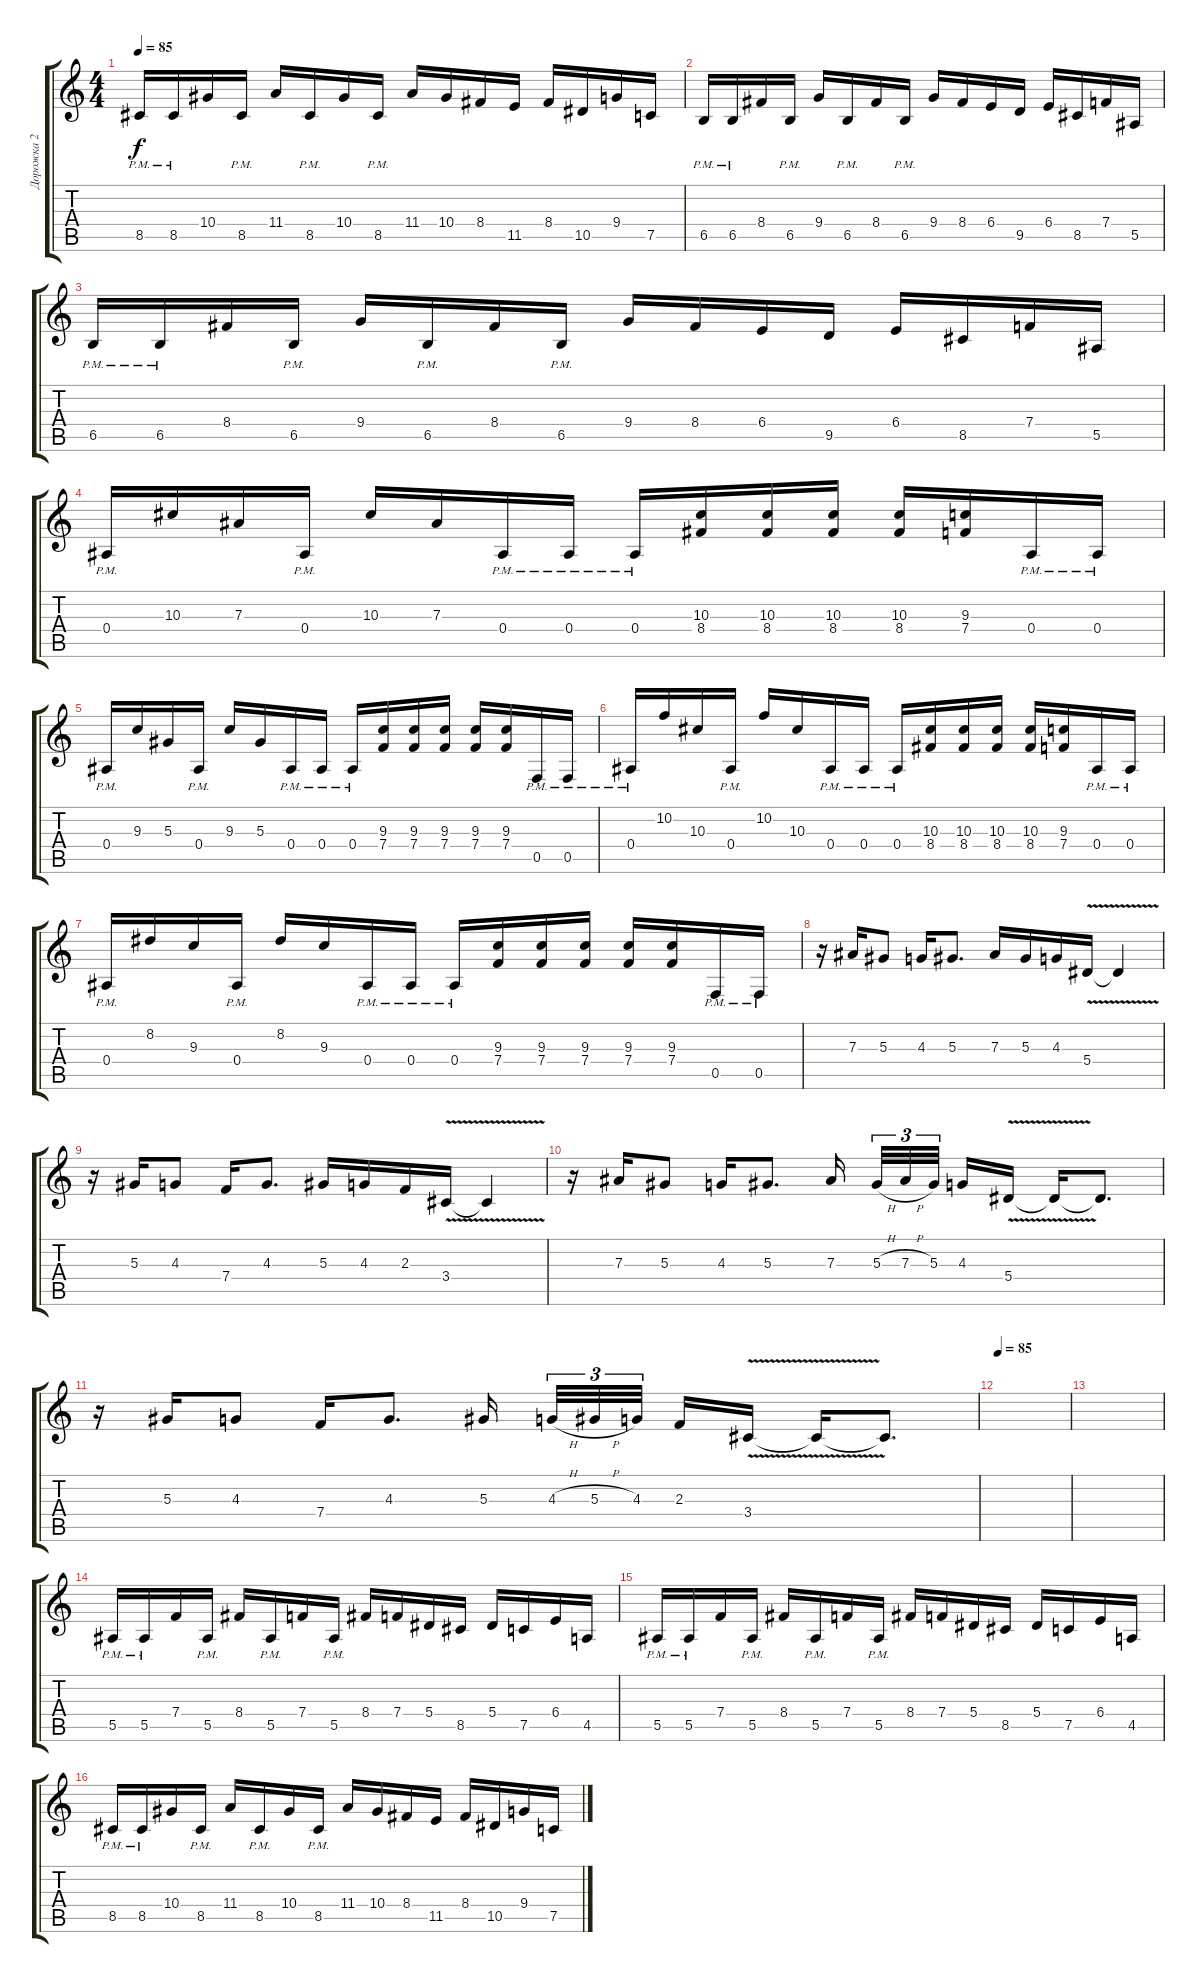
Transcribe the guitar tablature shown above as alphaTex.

\track ("Дорожка 2" "Дорожка 2") {instrument overdrivenguitar}
\staff {score tabs}
\tuning (C4 G3 Eb3 Bb2 F2 C2) {hide}
\ts (4 4)
\tempo 85
\clef g2
\ks c
8.5{pm}.16{dy f} 8.5{pm}.16 10.4.16 8.5{pm}.16 11.4.16 8.5{pm}.16 10.4.16 8.5{pm}.16 11.4.16 10.4.16 8.4.16 11.5.16 8.4.16 10.5.16 9.4.16 7.5.16 |
6.5{pm}.16 6.5{pm}.16 8.4.16 6.5{pm}.16 9.4.16 6.5{pm}.16 8.4.16 6.5{pm}.16 9.4.16 8.4.16 6.4.16 9.5.16 6.4.16 8.5.16 7.4.16 5.5.16 |
6.5{pm}.16 6.5{pm}.16 8.4.16 6.5{pm}.16 9.4.16 6.5{pm}.16 8.4.16 6.5{pm}.16 9.4.16 8.4.16 6.4.16 9.5.16 6.4.16 8.5.16 7.4.16 5.5.16 |
0.4{pm}.16 10.3.16 7.3.16 0.4{pm}.16 10.3.16 7.3.16 0.4{pm}.16 0.4{pm}.16 0.4{pm}.16 (10.3 8.4).16 (10.3 8.4).16 (10.3 8.4).16 (10.3 8.4).16 (9.3 7.4).16 0.4{pm}.16 0.4{pm}.16 |
0.4{pm}.16 9.3.16 5.3.16 0.4{pm}.16 9.3.16 5.3.16 0.4{pm}.16 0.4{pm}.16 0.4{pm}.16 (9.3 7.4).16 (9.3 7.4).16 (9.3 7.4).16 (9.3 7.4).16 (9.3 7.4).16 0.5{pm}.16 0.5{pm}.16 |
0.4{pm}.16 10.2.16 10.3.16 0.4{pm}.16 10.2.16 10.3.16 0.4{pm}.16 0.4{pm}.16 0.4{pm}.16 (10.3 8.4).16 (10.3 8.4).16 (10.3 8.4).16 (10.3 8.4).16 (9.3 7.4).16 0.4{pm}.16 0.4{pm}.16 |
0.4{pm}.16 8.2.16 9.3.16 0.4{pm}.16 8.2.16 9.3.16 0.4{pm}.16 0.4{pm}.16 0.4{pm}.16 (9.3 7.4).16 (9.3 7.4).16 (9.3 7.4).16 (9.3 7.4).16 (9.3 7.4).16 0.5{pm}.16 0.5{pm}.16 |
r.16 7.3.16 5.3.8 4.3.16 5.3.8{d} 7.3.16 5.3.16 4.3.16 5.4{v}.16 5.4{t}.4 |
r.16 5.3.16 4.3.8 7.4.16 4.3.8{d} 5.3.16 4.3.16 2.3.16 3.4{v}.16 3.4{t}.4 |
r.16 7.3.16 5.3.8 4.3.16 5.3.8{d} 7.3.16{beam splitsecondary} 5.3{h}.32{tu (3 2)} 7.3{h}.32{tu (3 2)} 5.3.32{tu (3 2) beam splitsecondary} 4.3.16 5.4{v}.16 5.4{t}.16 5.4{t}.8{d} |
r.16 5.3.16 4.3.8 7.4.16 4.3.8{d} 5.3.16{beam splitsecondary} 4.3{h}.32{tu (3 2)} 5.3{h}.32{tu (3 2)} 4.3.32{tu (3 2) beam splitsecondary} 2.3.16 3.4{v}.16 3.4{t}.16 3.4{t}.8{d} |
\tempo 85
|
|
5.5{pm}.16 5.5{pm}.16 7.4.16 5.5{pm}.16 8.4.16 5.5{pm}.16 7.4.16 5.5{pm}.16 8.4.16 7.4.16 5.4.16 8.5.16 5.4.16 7.5.16 6.4.16 4.5.16 |
5.5{pm}.16 5.5{pm}.16 7.4.16 5.5{pm}.16 8.4.16 5.5{pm}.16 7.4.16 5.5{pm}.16 8.4.16 7.4.16 5.4.16 8.5.16 5.4.16 7.5.16 6.4.16 4.5.16 |
8.5{pm}.16 8.5{pm}.16 10.4.16 8.5{pm}.16 11.4.16 8.5{pm}.16 10.4.16 8.5{pm}.16 11.4.16 10.4.16 8.4.16 11.5.16 8.4.16 10.5.16 9.4.16 7.5.16
